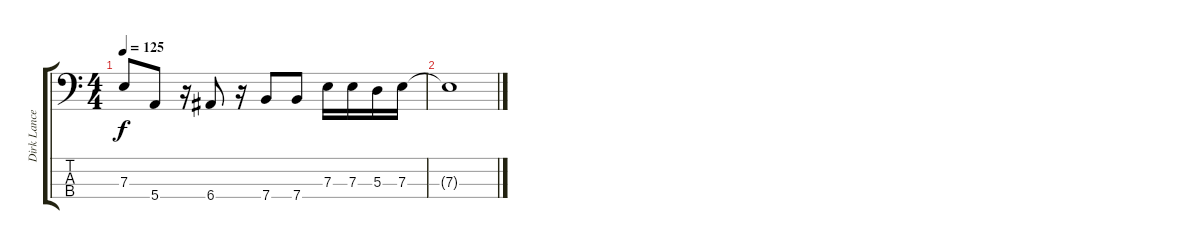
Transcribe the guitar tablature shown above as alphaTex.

\track ("Dirk Lance" "Dirk Lance") {instrument electricbassfinger}
\staff {score tabs}
\tuning (G2 D2 A1 E1) {hide}
\ts (4 4)
\tempo 125
\clef f4
\ks c
7.3.8{dy f} 5.4.8 r.16 6.4.8 r.16 7.4.8 7.4.8 7.3.16 7.3.16 5.3.16 7.3.16 |
7.3{t}.1
